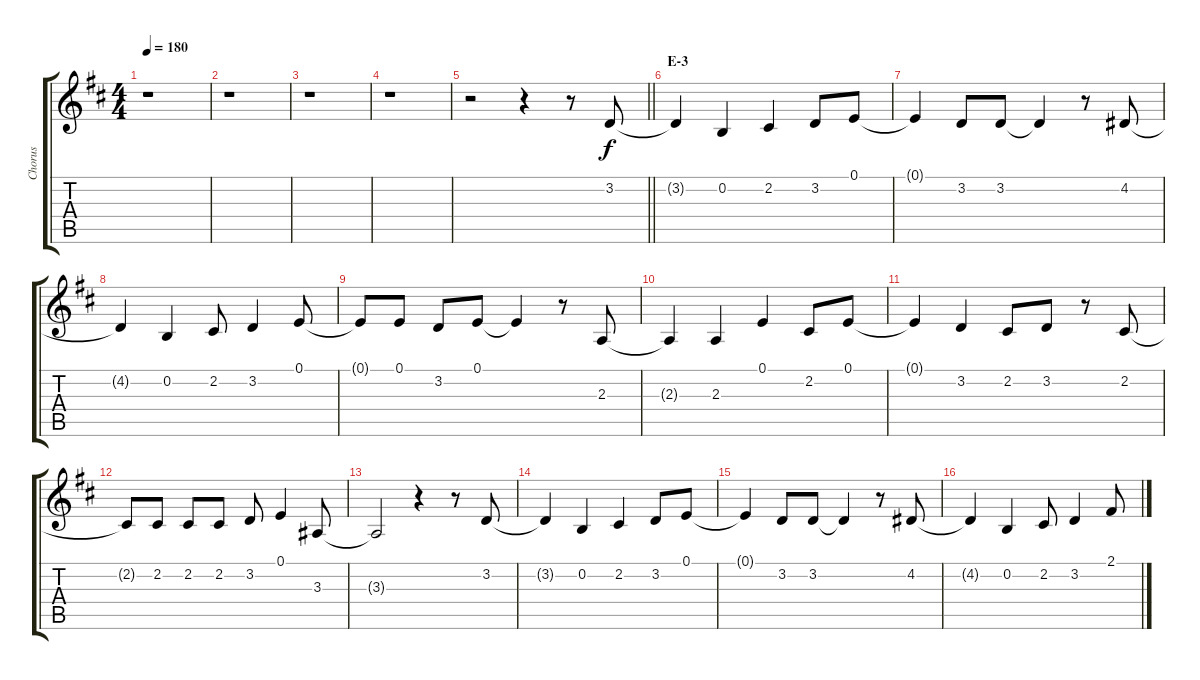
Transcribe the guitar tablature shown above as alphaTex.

\track ("Chorus" "Chorus") {instrument voiceoohs}
\staff {score tabs}
\tuning (E4 B3 G3 D3 A2 E2) {hide}
\ts (4 4)
\tempo 180
\clef g2
\ks d
r.1{dy f} |
r.1 |
r.1 |
r.1 |
\barLineRight lightlight
r.2 r.4 r.8 3.2.8 |
\section ("" "E-3")
3.2{t}.4 0.2.4 2.2.4 3.2.8 0.1.8 |
0.1{t}.4 3.2.8 3.2.8 3.2{t}.4 r.8 4.2.8 |
4.2{t}.4 0.2.4 2.2.8 3.2.4 0.1.8 |
0.1{t}.8 0.1.8 3.2.8 0.1.8 0.1{t}.4 r.8 2.3.8 |
2.3{t}.4 2.3.4 0.1.4 2.2.8 0.1.8 |
0.1{t}.4 3.2.4 2.2.8 3.2.8 r.8 2.2.8 |
2.2{t}.8 2.2.8 2.2.8 2.2.8 3.2.8 0.1.4 3.3.8 |
3.3{t}.2 r.4 r.8 3.2.8 |
3.2{t}.4 0.2.4 2.2.4 3.2.8 0.1.8 |
0.1{t}.4 3.2.8 3.2.8 3.2{t}.4 r.8 4.2.8 |
4.2{t}.4 0.2.4 2.2.8 3.2.4 2.1.8
